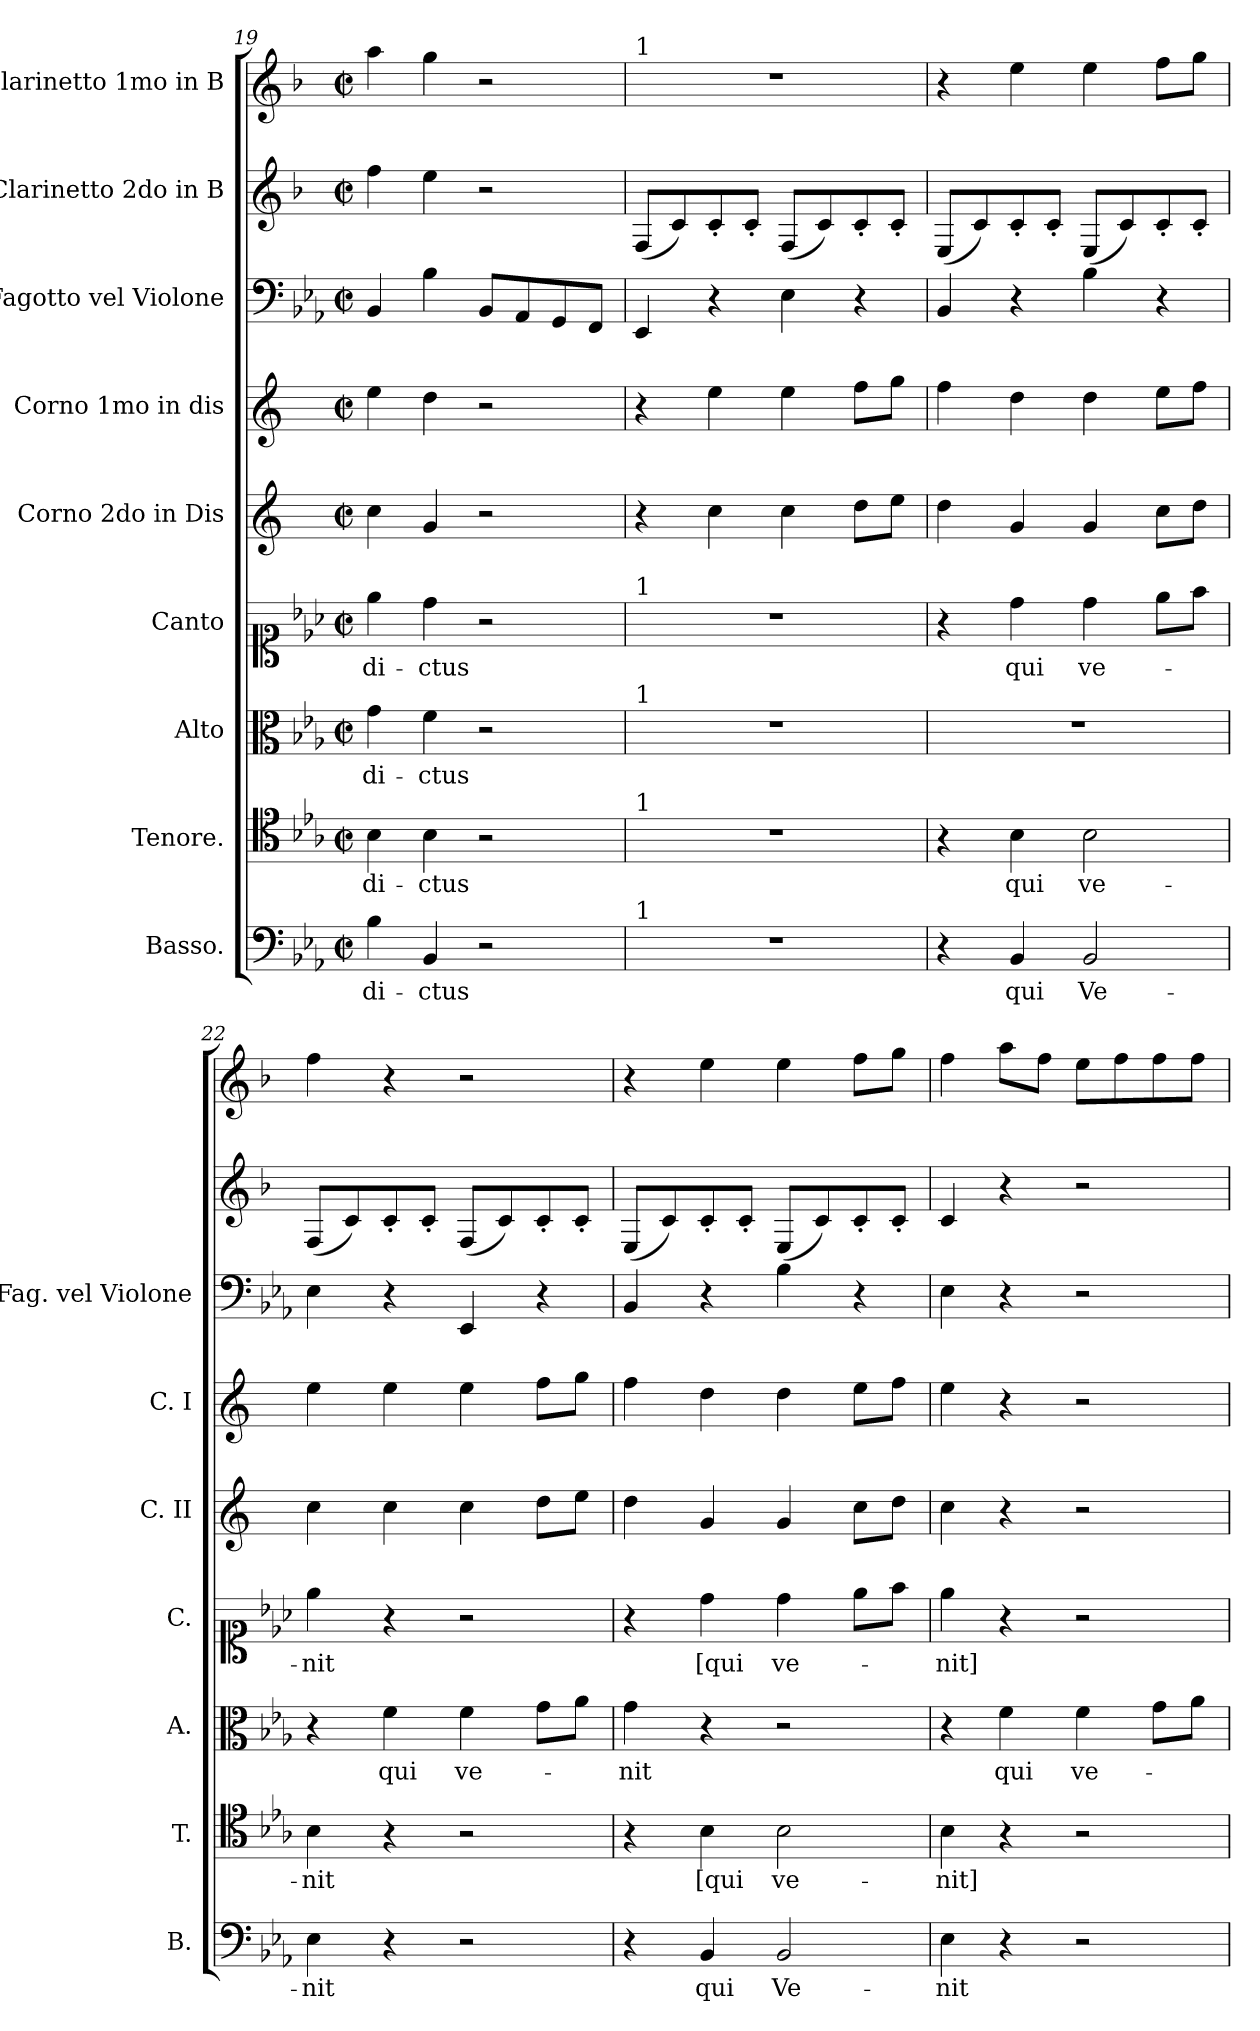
**kern	**text	**kern	**text	**kern	**text	**kern	**text	**kern	**kern	**kern	**kern	**kern
*part9	*part9	*part8	*part8	*part7	*part7	*part6	*part6	*part5	*part4	*part3	*part2	*part1
*staff9	*staff9	*staff8	*staff8	*staff7	*staff7	*staff6	*staff6	*staff5	*staff4	*staff3	*staff2	*staff1
*I"Basso.	*	*I"Tenore.	*	*I"Alto	*	*I"Canto	*	*I"Corno 2do in Dis	*I"Corno 1mo in dis	*I"Fagotto vel Violone	*I"Clarinetto 2do in B	*I"Clarinetto 1mo in B
*I'B.	*	*I'T.	*	*I'A.	*	*I'C.	*	*I'C. II	*I'C. I	*I'Fag. vel Violone	*	*
*clefF4	*	*clefC4	*	*clefC3	*	*clefC1	*	*clefG2	*clefG2	*clefF4	*clefG2	*clefG2
*	*	*	*	*	*	*	*	*ITrd5c9	*ITrd5c9	*	*ITrd1c2	*ITrd1c2
*k[b-e-a-]	*	*k[b-e-a-]	*	*k[b-e-a-]	*	*k[b-e-a-]	*	*k[b-e-a-]	*k[b-e-a-]	*k[b-e-a-]	*k[b-e-a-]	*k[b-e-a-]
*E-:	*	*E-:	*	*E-:	*	*E-:	*	*E-:	*E-:	*E-:	*E-:	*E-:
*M2/2	*	*M2/2	*	*M2/2	*	*M2/2	*	*M2/2	*M2/2	*M2/2	*M2/2	*M2/2
*met(c|)	*	*met(c|)	*	*met(c|)	*	*met(c|)	*	*met(c|)	*met(c|)	*met(c|)	*met(c|)	*met(c|)
=19	=19	=19	=19	=19	=19	=19	=19	=19	=19	=19	=19	=19
4B-\	-di-	4B-\	-di-	4g\	-di-	4ee-\	-di-	4e-\	4g\	4BB-/	4ee-\	4gg\
4BB-/	-ctus	4B-\	-ctus	4f\	-ctus	4dd\	-ctus	4B-/	4f\	4B-\	4dd\	4ff\
2r	.	2r	.	2r	.	2r	.	2r	2r	8BB-/L	2r	2r
.	.	.	.	.	.	.	.	.	.	8AA-/	.	.
.	.	.	.	.	.	.	.	.	.	8GG/	.	.
.	.	.	.	.	.	.	.	.	.	8FF/J	.	.
=20	=20	=20	=20	=20	=20	=20	=20	=20	=20	=20	=20	=20
!	!	!	!	!	!	!	!	!	!	!	!	!LO:TX:a:t=1
!	!	!	!	!	!	!LO:TX:a:t=1	!	!	!	!	!	!
!	!	!	!	!LO:TX:a:t=1	!	!	!	!	!	!	!	!
!	!	!LO:TX:a:t=1	!	!	!	!	!	!	!	!	!	!
!LO:TX:a:t=1	!	!	!	!	!	!	!	!	!	!	!	!
1r	.	1r	.	1r	.	1r	.	4r	4r	4EE-/	(8E-/L	1r
.	.	.	.	.	.	.	.	.	.	.	8B-/)	.
.	.	.	.	.	.	.	.	4e-\	4g\	4r	8B-'/	.
.	.	.	.	.	.	.	.	.	.	.	8B-'/J	.
.	.	.	.	.	.	.	.	4e-\	4g\	4E-\	(8E-/L	.
.	.	.	.	.	.	.	.	.	.	.	8B-/)	.
.	.	.	.	.	.	.	.	8f\L	8a-\L	4r	8B-'/	.
.	.	.	.	.	.	.	.	8g\J	8b-\J	.	8B-'/J	.
=21	=21	=21	=21	=21	=21	=21	=21	=21	=21	=21	=21	=21
4r	.	4r	.	1r	.	4r	.	4f\	4a-\	4BB-/	(8D/L	4r
.	.	.	.	.	.	.	.	.	.	.	8B-/)	.
4BB-/	qui	4B-\	qui	.	.	4dd\	qui	4B-/	4f\	4r	8B-'/	4dd\
.	.	.	.	.	.	.	.	.	.	.	8B-'/J	.
2BB-/	Ve-	2B-\	ve-	.	.	4dd\	ve-	4B-/	4f\	4B-\	(8D/L	4dd\
.	.	.	.	.	.	.	.	.	.	.	8B-/)	.
.	.	.	.	.	.	8ee-\L	.	8e-\L	8g\L	4r	8B-'/	8ee-\L
.	.	.	.	.	.	8ff\J	.	8f\J	8a-\J	.	8B-'/J	8ff\J
=22	=22	=22	=22	=22	=22	=22	=22	=22	=22	=22	=22	=22
4E-\	-nit	4B-\	-nit	4r	.	4ee-\	-nit	4e-\	4g\	4E-\	(8E-/L	4ee-\
.	.	.	.	.	.	.	.	.	.	.	8B-/)	.
4r	.	4r	.	4f\	qui	4r	.	4e-\	4g\	4r	8B-'/	4r
.	.	.	.	.	.	.	.	.	.	.	8B-'/J	.
2r	.	2r	.	4f\	ve-	2r	.	4e-\	4g\	4EE-/	(8E-/L	2r
.	.	.	.	.	.	.	.	.	.	.	8B-/)	.
.	.	.	.	8g\L	.	.	.	8f\L	8a-\L	4r	8B-'/	.
.	.	.	.	8a-\J	.	.	.	8g\J	8b-\J	.	8B-'/J	.
=23	=23	=23	=23	=23	=23	=23	=23	=23	=23	=23	=23	=23
4r	.	4r	.	4g\	-nit	4r	.	4f\	4a-\	4BB-/	(8D/L	4r
.	.	.	.	.	.	.	.	.	.	.	8B-/)	.
4BB-/	qui	4B-\	[qui	4r	.	4dd\	[qui	4B-/	4f\	4r	8B-'/	4dd\
.	.	.	.	.	.	.	.	.	.	.	8B-'/J	.
2BB-/	Ve-	2B-\	ve-	2r	.	4dd\	ve-	4B-/	4f\	4B-\	(8D/L	4dd\
.	.	.	.	.	.	.	.	.	.	.	8B-/)	.
.	.	.	.	.	.	8ee-\L	.	8e-\L	8g\L	4r	8B-'/	8ee-\L
.	.	.	.	.	.	8ff\J	.	8f\J	8a-\J	.	8B-'/J	8ff\J
=24	=24	=24	=24	=24	=24	=24	=24	=24	=24	=24	=24	=24
4E-\	-nit	4B-\	-nit]	4r	.	4ee-\	-nit]	4e-\	4g\	4E-\	4B-/	4ee-\
4r	.	4r	.	4f\	qui	4r	.	4r	4r	4r	4r	8gg\L
.	.	.	.	.	.	.	.	.	.	.	.	8ee-\J
2r	.	2r	.	4f\	ve-	2r	.	2r	2r	2r	2r	8dd\L
.	.	.	.	.	.	.	.	.	.	.	.	8ee-\
.	.	.	.	8g\L	.	.	.	.	.	.	.	8ee-\
.	.	.	.	8a-\J	.	.	.	.	.	.	.	8ee-\J
=	=	=	=	=	=	=	=	=	=	=	=	=
*-	*-	*-	*-	*-	*-	*-	*-	*-	*-	*-	*-	*-
